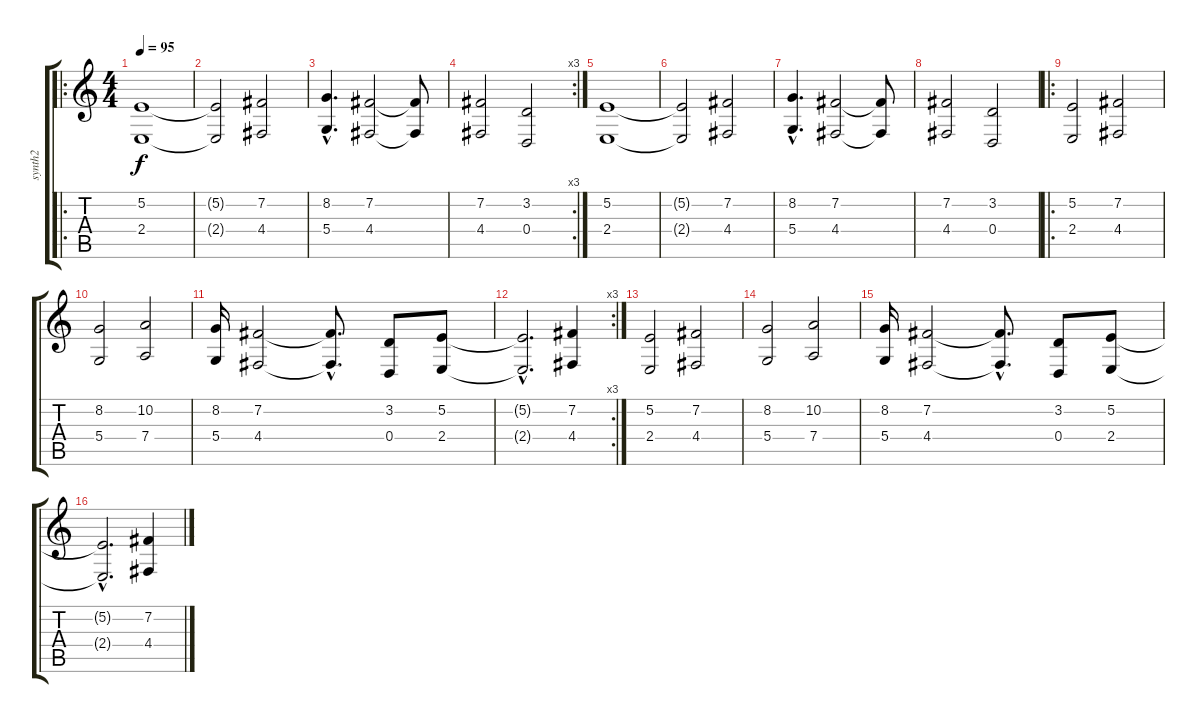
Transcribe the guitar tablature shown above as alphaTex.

\track ("synth2" "synth2") {instrument synthvoice}
\staff {score tabs}
\tuning (E4 B3 G3 D3 A2 E2) {hide}
\ro
\ts (4 4)
\tempo 95
\clef g2
\ks c
(5.2 2.4).1{dy f} |
(5.2{t} 2.4{t}).2 (7.2 4.4).2 |
(8.2{hac} 5.4{hac}).4{d} (7.2 4.4).2 (7.2{t} 4.4{t}).8 |
\rc 3
(7.2 4.4).2 (3.2 0.4).2 |
(5.2 2.4).1 |
(5.2{t} 2.4{t}).2 (7.2 4.4).2 |
(8.2{hac} 5.4{hac}).4{d} (7.2 4.4).2 (7.2{t} 4.4{t}).8 |
(7.2 4.4).2 (3.2 0.4).2 |
\ro
(5.2 2.4).2 (7.2 4.4).2 |
(8.2 5.4).2 (10.2 7.4).2 |
(8.2 5.4).16 (7.2 4.4).2 (7.2{hac t} 4.4{hac t}).8{d} (3.2 0.4).8 (5.2 2.4).8 |
\rc 3
(5.2{hac t} 2.4{hac t}).2{d} (7.2 4.4).4 |
(5.2 2.4).2 (7.2 4.4).2 |
(8.2 5.4).2 (10.2 7.4).2 |
(8.2 5.4).16 (7.2 4.4).2 (7.2{hac t} 4.4{hac t}).8{d} (3.2 0.4).8 (5.2 2.4).8 |
(5.2{hac t} 2.4{hac t}).2{d} (7.2 4.4).4
